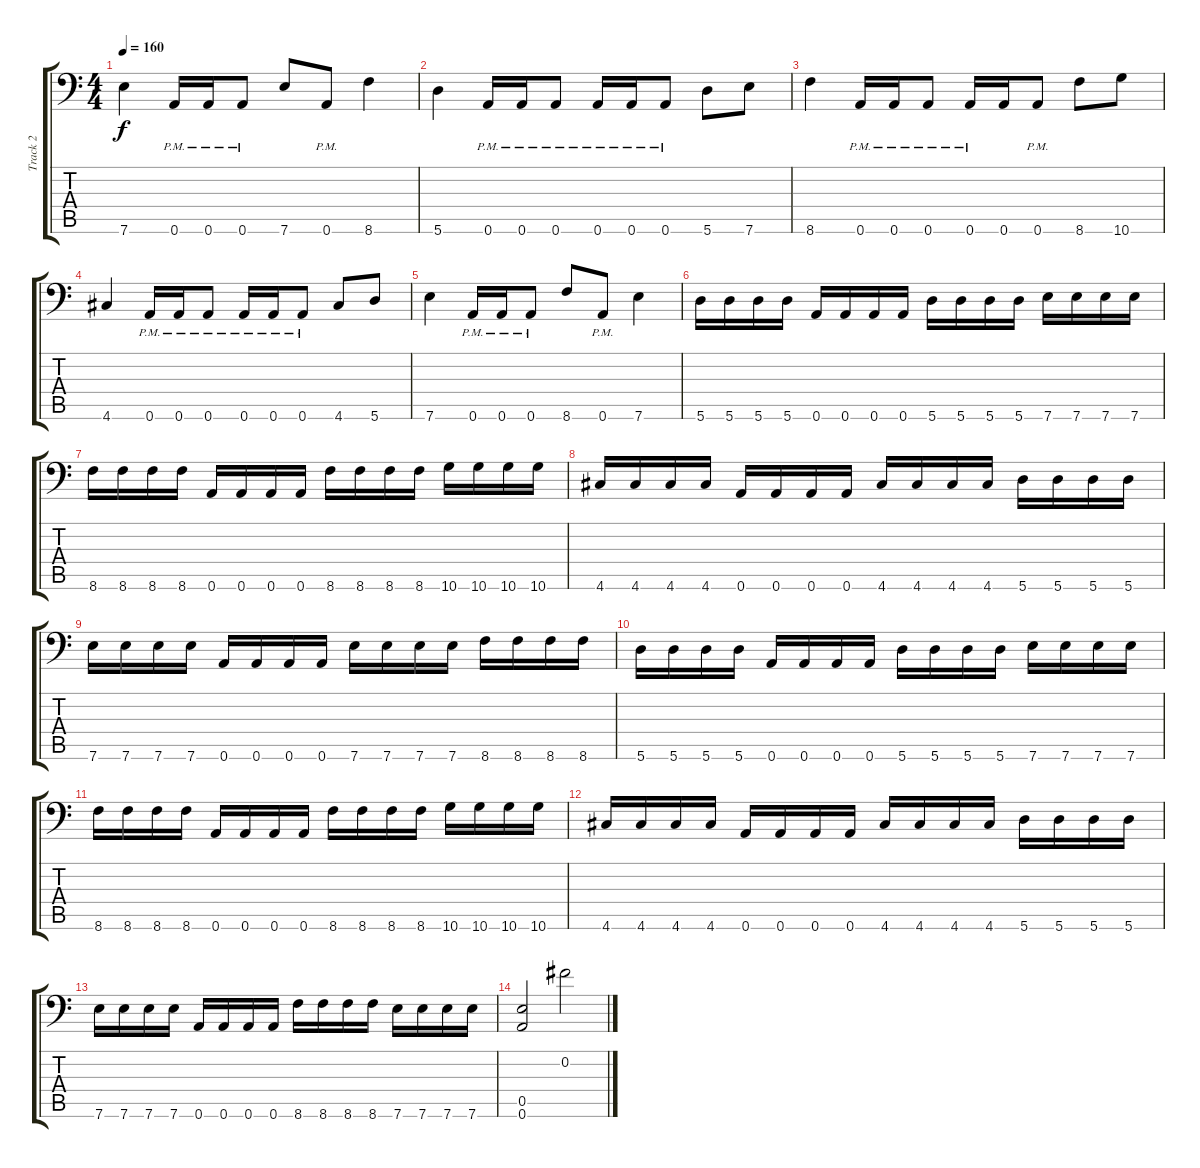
\track ("Track 2" "Track 2") {instrument distortionguitar}
\staff {score tabs}
\tuning (B3 Gb3 D3 A2 E2 A1) {hide}
\ts (4 4)
\tempo 160
\clef f4
\ks c
7.6.4{dy f} 0.6{pm}.16 0.6{pm}.16 0.6{pm}.8 7.6.8 0.6{pm}.8 8.6.4 |
5.6.4 0.6{pm}.16 0.6{pm}.16 0.6{pm}.8 0.6{pm}.16 0.6{pm}.16 0.6{pm}.8 5.6.8 7.6.8 |
8.6.4 0.6{pm}.16 0.6{pm}.16 0.6{pm}.8 0.6{pm}.16 0.6.16 0.6{pm}.8 8.6.8 10.6.8 |
4.6.4 0.6{pm}.16 0.6{pm}.16 0.6{pm}.8 0.6{pm}.16 0.6{pm}.16 0.6{pm}.8 4.6.8 5.6.8 |
7.6.4 0.6{pm}.16 0.6{pm}.16 0.6{pm}.8 8.6.8 0.6{pm}.8 7.6.4 |
5.6.16 5.6.16 5.6.16 5.6.16 0.6.16 0.6.16 0.6.16 0.6.16 5.6.16 5.6.16 5.6.16 5.6.16 7.6.16 7.6.16 7.6.16 7.6.16 |
8.6.16 8.6.16 8.6.16 8.6.16 0.6.16 0.6.16 0.6.16 0.6.16 8.6.16 8.6.16 8.6.16 8.6.16 10.6.16 10.6.16 10.6.16 10.6.16 |
4.6.16 4.6.16 4.6.16 4.6.16 0.6.16 0.6.16 0.6.16 0.6.16 4.6.16 4.6.16 4.6.16 4.6.16 5.6.16 5.6.16 5.6.16 5.6.16 |
7.6.16 7.6.16 7.6.16 7.6.16 0.6.16 0.6.16 0.6.16 0.6.16 7.6.16 7.6.16 7.6.16 7.6.16 8.6.16 8.6.16 8.6.16 8.6.16 |
5.6.16 5.6.16 5.6.16 5.6.16 0.6.16 0.6.16 0.6.16 0.6.16 5.6.16 5.6.16 5.6.16 5.6.16 7.6.16 7.6.16 7.6.16 7.6.16 |
8.6.16 8.6.16 8.6.16 8.6.16 0.6.16 0.6.16 0.6.16 0.6.16 8.6.16 8.6.16 8.6.16 8.6.16 10.6.16 10.6.16 10.6.16 10.6.16 |
4.6.16 4.6.16 4.6.16 4.6.16 0.6.16 0.6.16 0.6.16 0.6.16 4.6.16 4.6.16 4.6.16 4.6.16 5.6.16 5.6.16 5.6.16 5.6.16 |
7.6.16 7.6.16 7.6.16 7.6.16 0.6.16 0.6.16 0.6.16 0.6.16 8.6.16 8.6.16 8.6.16 8.6.16 7.6.16 7.6.16 7.6.16 7.6.16 |
(0.5 0.6).2 0.2.2
